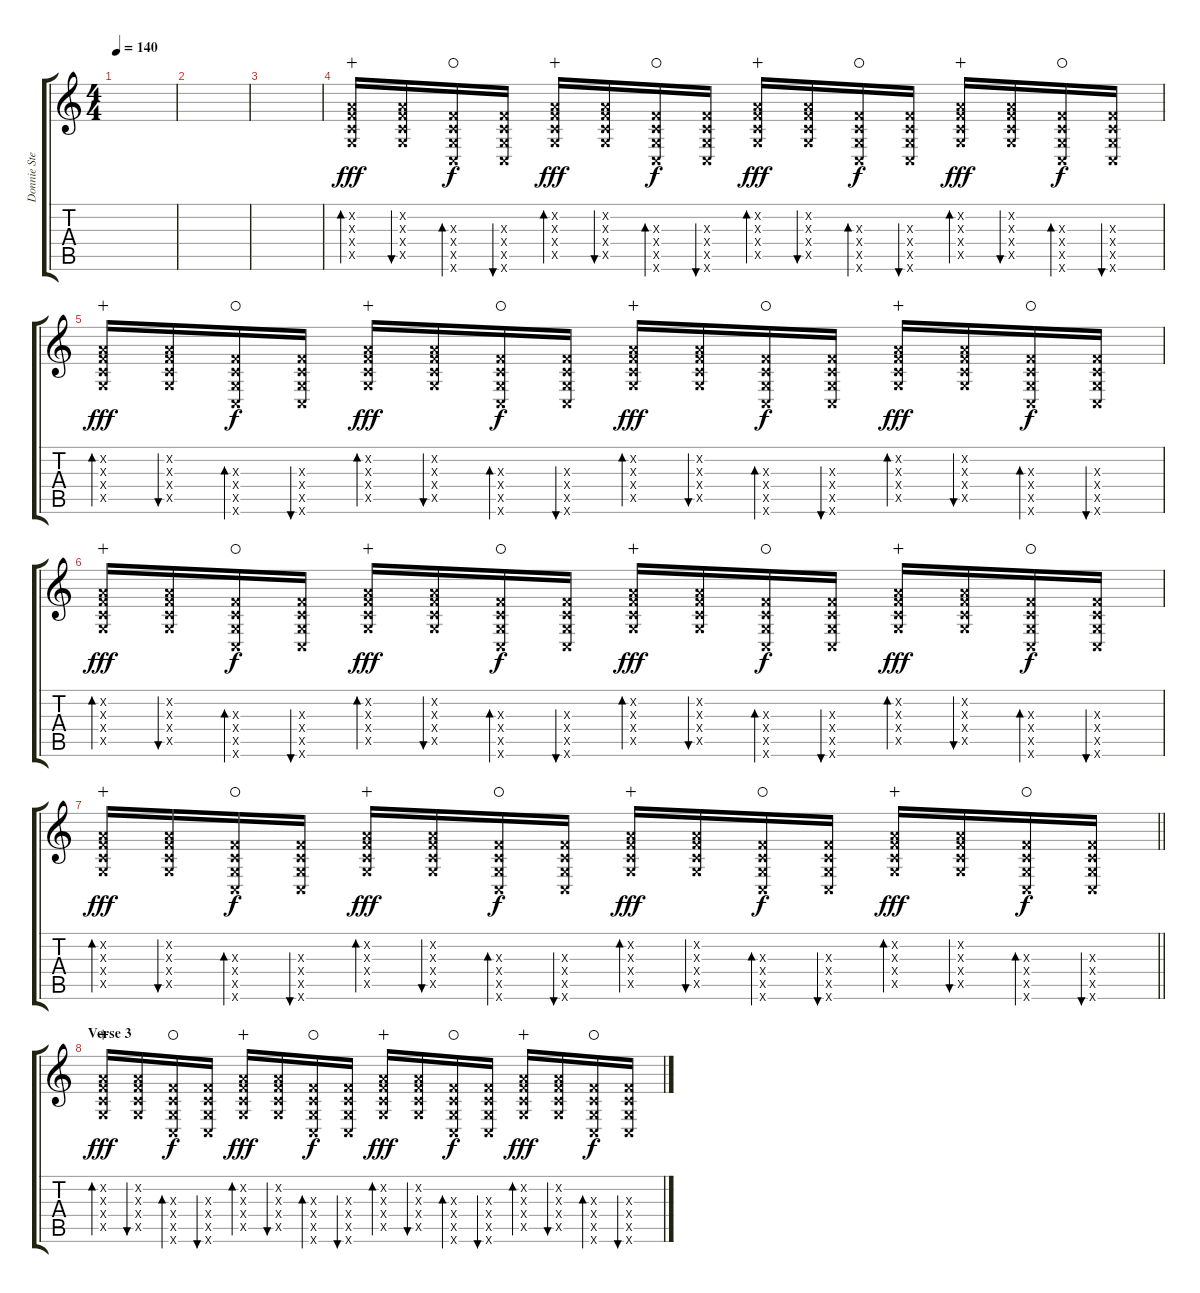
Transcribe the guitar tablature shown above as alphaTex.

\track ("Donnie Steele" "Donnie Ste") {instrument distortionguitar}
\staff {score tabs}
\tuning (D4 A3 F3 C3 G2 C2) {hide}
\ts (4 4)
\tempo 140
\clef g2
\ks c
|
|
|
(0.2{x} 0.3{x} 0.4{x} 0.5{x}).16{bd 60 dy fff volume 6 instrument electricguitarjazz wahc} (0.2{x} 0.3{x} 0.4{x} 0.5{x}).16{bu 60} (0.3{x} 0.4{x} 0.5{x} 0.6{x}).16{bd 60 dy f waho} (0.3{x} 0.4{x} 0.5{x} 0.6{x}).16{bu 60} (0.2{x} 0.3{x} 0.4{x} 0.5{x}).16{bd 60 dy fff wahc} (0.2{x} 0.3{x} 0.4{x} 0.5{x}).16{bu 60} (0.3{x} 0.4{x} 0.5{x} 0.6{x}).16{bd 60 dy f waho} (0.3{x} 0.4{x} 0.5{x} 0.6{x}).16{bu 60} (0.2{x} 0.3{x} 0.4{x} 0.5{x}).16{bd 60 dy fff wahc} (0.2{x} 0.3{x} 0.4{x} 0.5{x}).16{bu 60} (0.3{x} 0.4{x} 0.5{x} 0.6{x}).16{bd 60 dy f waho} (0.3{x} 0.4{x} 0.5{x} 0.6{x}).16{bu 60} (0.2{x} 0.3{x} 0.4{x} 0.5{x}).16{bd 60 dy fff wahc} (0.2{x} 0.3{x} 0.4{x} 0.5{x}).16{bu 60} (0.3{x} 0.4{x} 0.5{x} 0.6{x}).16{bd 60 dy f waho} (0.3{x} 0.4{x} 0.5{x} 0.6{x}).16{bu 60} |
(0.2{x} 0.3{x} 0.4{x} 0.5{x}).16{bd 60 dy fff wahc} (0.2{x} 0.3{x} 0.4{x} 0.5{x}).16{bu 60} (0.3{x} 0.4{x} 0.5{x} 0.6{x}).16{bd 60 dy f waho} (0.3{x} 0.4{x} 0.5{x} 0.6{x}).16{bu 60} (0.2{x} 0.3{x} 0.4{x} 0.5{x}).16{bd 60 dy fff wahc} (0.2{x} 0.3{x} 0.4{x} 0.5{x}).16{bu 60} (0.3{x} 0.4{x} 0.5{x} 0.6{x}).16{bd 60 dy f waho} (0.3{x} 0.4{x} 0.5{x} 0.6{x}).16{bu 60} (0.2{x} 0.3{x} 0.4{x} 0.5{x}).16{bd 60 dy fff wahc} (0.2{x} 0.3{x} 0.4{x} 0.5{x}).16{bu 60} (0.3{x} 0.4{x} 0.5{x} 0.6{x}).16{bd 60 dy f waho} (0.3{x} 0.4{x} 0.5{x} 0.6{x}).16{bu 60} (0.2{x} 0.3{x} 0.4{x} 0.5{x}).16{bd 60 dy fff wahc} (0.2{x} 0.3{x} 0.4{x} 0.5{x}).16{bu 60} (0.3{x} 0.4{x} 0.5{x} 0.6{x}).16{bd 60 dy f waho} (0.3{x} 0.4{x} 0.5{x} 0.6{x}).16{bu 60} |
(0.2{x} 0.3{x} 0.4{x} 0.5{x}).16{bd 60 dy fff wahc} (0.2{x} 0.3{x} 0.4{x} 0.5{x}).16{bu 60} (0.3{x} 0.4{x} 0.5{x} 0.6{x}).16{bd 60 dy f waho} (0.3{x} 0.4{x} 0.5{x} 0.6{x}).16{bu 60} (0.2{x} 0.3{x} 0.4{x} 0.5{x}).16{bd 60 dy fff wahc} (0.2{x} 0.3{x} 0.4{x} 0.5{x}).16{bu 60} (0.3{x} 0.4{x} 0.5{x} 0.6{x}).16{bd 60 dy f waho} (0.3{x} 0.4{x} 0.5{x} 0.6{x}).16{bu 60} (0.2{x} 0.3{x} 0.4{x} 0.5{x}).16{bd 60 dy fff wahc} (0.2{x} 0.3{x} 0.4{x} 0.5{x}).16{bu 60} (0.3{x} 0.4{x} 0.5{x} 0.6{x}).16{bd 60 dy f waho} (0.3{x} 0.4{x} 0.5{x} 0.6{x}).16{bu 60} (0.2{x} 0.3{x} 0.4{x} 0.5{x}).16{bd 60 dy fff wahc} (0.2{x} 0.3{x} 0.4{x} 0.5{x}).16{bu 60} (0.3{x} 0.4{x} 0.5{x} 0.6{x}).16{bd 60 dy f waho} (0.3{x} 0.4{x} 0.5{x} 0.6{x}).16{bu 60} |
\barLineRight lightlight
(0.2{x} 0.3{x} 0.4{x} 0.5{x}).16{bd 60 dy fff wahc} (0.2{x} 0.3{x} 0.4{x} 0.5{x}).16{bu 60} (0.3{x} 0.4{x} 0.5{x} 0.6{x}).16{bd 60 dy f waho} (0.3{x} 0.4{x} 0.5{x} 0.6{x}).16{bu 60} (0.2{x} 0.3{x} 0.4{x} 0.5{x}).16{bd 60 dy fff wahc} (0.2{x} 0.3{x} 0.4{x} 0.5{x}).16{bu 60} (0.3{x} 0.4{x} 0.5{x} 0.6{x}).16{bd 60 dy f waho} (0.3{x} 0.4{x} 0.5{x} 0.6{x}).16{bu 60} (0.2{x} 0.3{x} 0.4{x} 0.5{x}).16{bd 60 dy fff wahc} (0.2{x} 0.3{x} 0.4{x} 0.5{x}).16{bu 60} (0.3{x} 0.4{x} 0.5{x} 0.6{x}).16{bd 60 dy f waho} (0.3{x} 0.4{x} 0.5{x} 0.6{x}).16{bu 60} (0.2{x} 0.3{x} 0.4{x} 0.5{x}).16{bd 60 dy fff wahc} (0.2{x} 0.3{x} 0.4{x} 0.5{x}).16{bu 60} (0.3{x} 0.4{x} 0.5{x} 0.6{x}).16{bd 60 dy f waho} (0.3{x} 0.4{x} 0.5{x} 0.6{x}).16{bu 60} |
\section ("" "Verse 3")
(0.2{x} 0.3{x} 0.4{x} 0.5{x}).16{bd 60 dy fff wahc} (0.2{x} 0.3{x} 0.4{x} 0.5{x}).16{bu 60} (0.3{x} 0.4{x} 0.5{x} 0.6{x}).16{bd 60 dy f waho} (0.3{x} 0.4{x} 0.5{x} 0.6{x}).16{bu 60} (0.2{x} 0.3{x} 0.4{x} 0.5{x}).16{bd 60 dy fff wahc} (0.2{x} 0.3{x} 0.4{x} 0.5{x}).16{bu 60} (0.3{x} 0.4{x} 0.5{x} 0.6{x}).16{bd 60 dy f waho} (0.3{x} 0.4{x} 0.5{x} 0.6{x}).16{bu 60} (0.2{x} 0.3{x} 0.4{x} 0.5{x}).16{bd 60 dy fff wahc} (0.2{x} 0.3{x} 0.4{x} 0.5{x}).16{bu 60} (0.3{x} 0.4{x} 0.5{x} 0.6{x}).16{bd 60 dy f waho} (0.3{x} 0.4{x} 0.5{x} 0.6{x}).16{bu 60} (0.2{x} 0.3{x} 0.4{x} 0.5{x}).16{bd 60 dy fff wahc} (0.2{x} 0.3{x} 0.4{x} 0.5{x}).16{bu 60} (0.3{x} 0.4{x} 0.5{x} 0.6{x}).16{bd 60 dy f waho} (0.3{x} 0.4{x} 0.5{x} 0.6{x}).16{bu 60}
